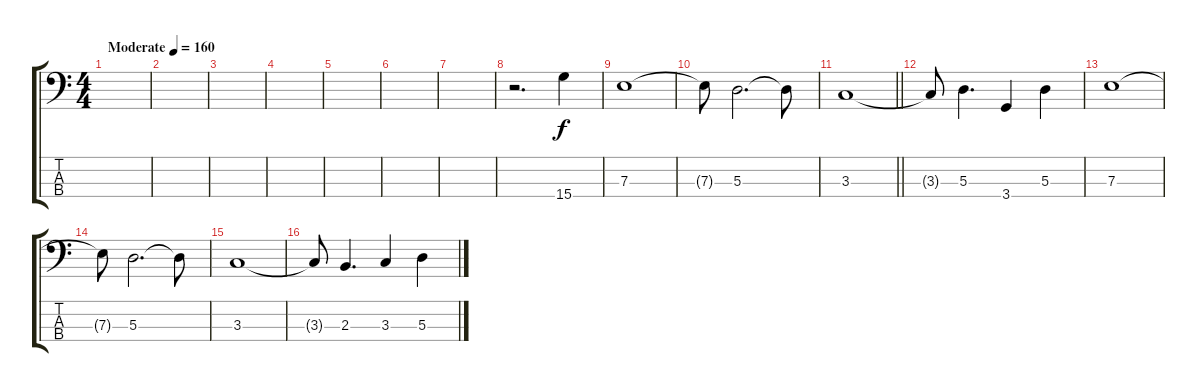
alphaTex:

\track "" {instrument electricbassfinger}
\staff {score tabs}
\tuning (G2 D2 A1 E1) {hide}
\ts (4 4)
\tempo (160 "Moderate")
\clef f4
\ks c
|
|
|
|
|
|
|
r.2{d} 15.4.4 |
7.3.1 |
7.3{t}.8 5.3.2{d} 5.3{t}.8 |
\barLineRight lightlight
3.3.1 |
\section ("" "")
3.3{t}.8 5.3.4{d} 3.4.4 5.3.4 |
7.3.1 |
7.3{t}.8 5.3.2{d} 5.3{t}.8 |
3.3.1 |
3.3{t}.8 2.3.4{d} 3.3.4 5.3.4
